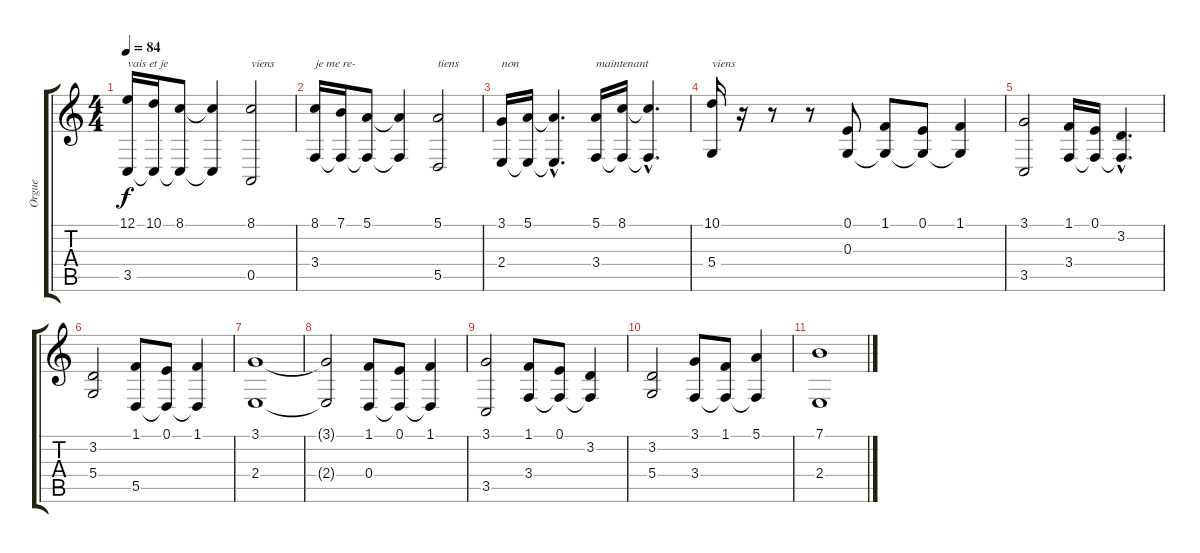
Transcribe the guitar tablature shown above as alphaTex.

\track ("Orgue" "Orgue") {instrument drawbarorgan}
\staff {score tabs}
\tuning (E4 B3 G3 D3 A2 E2) {hide}
\ts (4 4)
\tempo 84
\clef g2
\ks c
(12.1 3.5).16{txt "vais et je" dy f} (10.1 3.5{t}).16 (8.1 3.5{t}).8 (8.1{t} 3.5{t}).4 (8.1 0.5).2{txt "viens"} |
(8.1 3.4).16{txt "je me re-"} (7.1 3.4{t}).16 (5.1 3.4{t}).8 (5.1{t} 3.4{t}).4 (5.1 5.5).2{txt "tiens"} |
(3.1 2.4).16{txt "non"} (5.1 2.4{t}).16 (5.1{hac t} 2.4{hac t}).4{d} (5.1 3.4).16{txt "maintenant"} (8.1 3.4{t}).16 (8.1{hac t} 3.4{hac t}).4{d} |
(10.1 5.4).16{txt "viens"} r.16 r.8 r.8 (0.1 0.3).8 (1.1 0.3{t}).8 (0.1 0.3{t}).8 (1.1 0.3{t}).4 |
\section ("" "")
(3.1 3.5).2 (1.1 3.4).16 (0.1 3.4{t}).16 (3.2{hac} 3.4{hac t}).4{d} |
(3.2 5.4).2 (1.1 5.5).8 (0.1 5.5{t}).8 (1.1 5.5{t}).4 |
(3.1 2.4).1 |
(3.1{t} 2.4{t}).2 (1.1 0.4).8 (0.1 0.4{t}).8 (1.1 0.4{t}).4 |
(3.1 3.5).2 (1.1 3.4).8 (0.1 3.4{t}).8 (3.2 3.4{t}).4 |
(3.2 5.4).2 (3.1 3.4).8 (1.1 3.4{t}).8 (5.1 3.4{t}).4 |
(7.1 2.4).1
